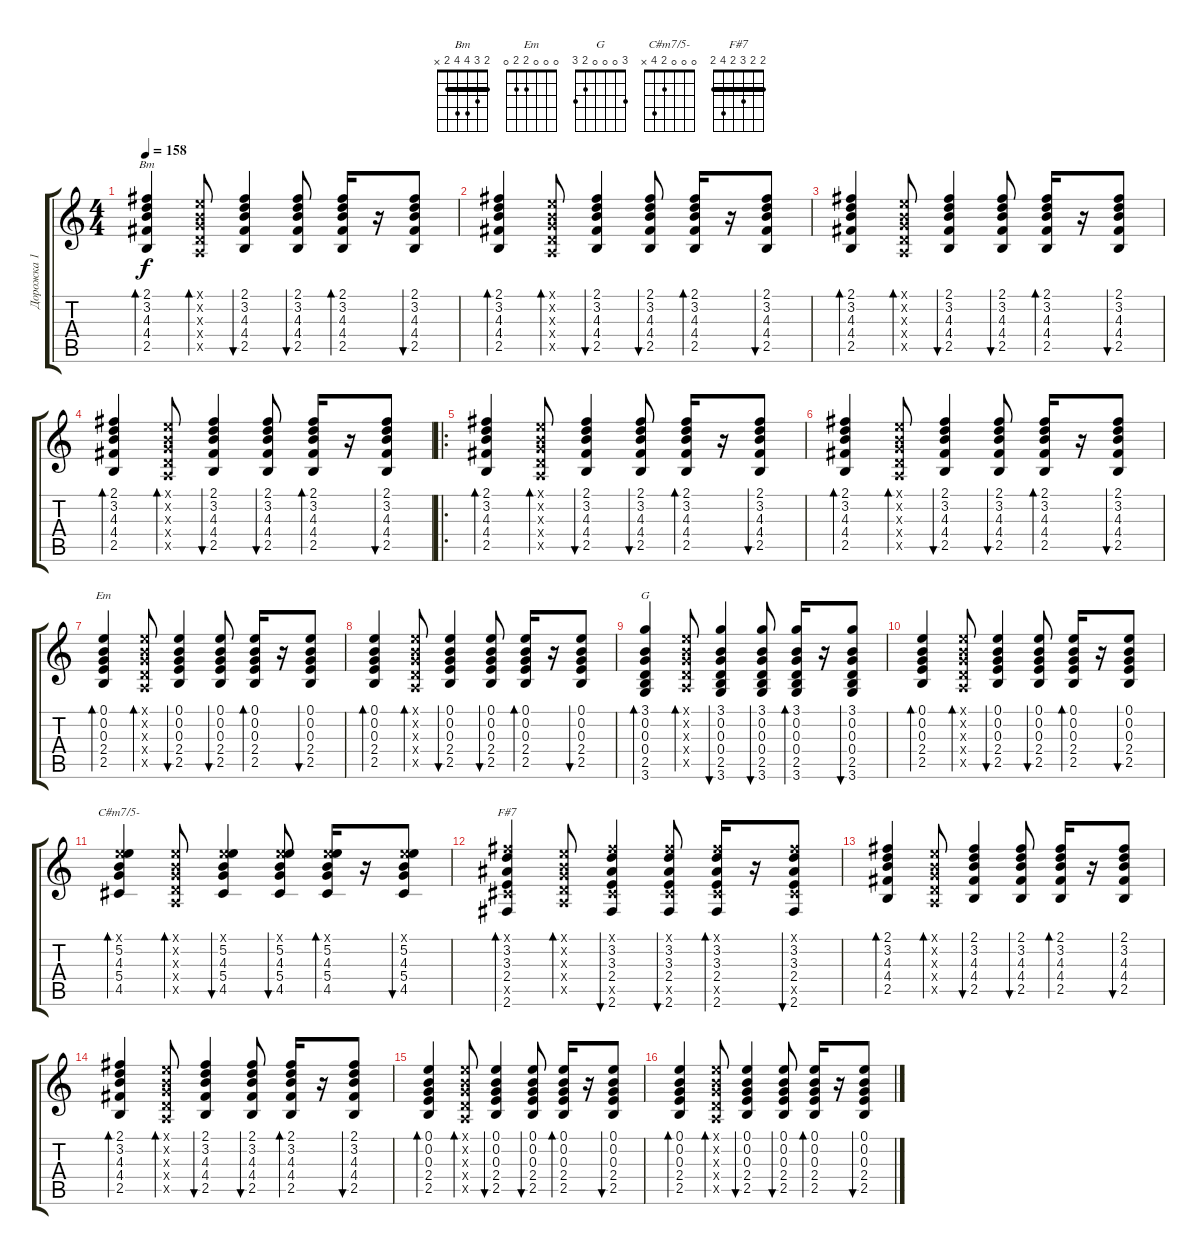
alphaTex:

\track ("Дорожка 1" "Дорожка 1") {instrument acousticguitarsteel}
\staff {score tabs}
\tuning (E4 B3 G3 D3 A2 E2) {hide}
\chord ("Bm" 2 3 4 4 2 x) {barre 2}
\chord ("Em" 0 0 0 2 2 0)
\chord ("G" 3 0 0 0 2 3)
\chord ("C#m7/5-" 0 0 0 2 4 x)
\chord ("F#7" 2 2 3 2 4 2) {barre 2}
\ts (4 4)
\tempo 158
\clef g2
\ks c
(2.1 3.2 4.3 4.4 2.5).4{bd 60 ch "Bm" dy f instrument acousticguitarsteel} (0.1{x} 0.2{x} 0.3{x} 0.4{x} 0.5{x}).8{bd 60} (2.1 3.2 4.3 4.4 2.5).4{bu 60} (2.1 3.2 4.3 4.4 2.5).8{bu 60} (2.1 3.2 4.3 4.4 2.5).16{bd 60} r.16 (2.1 3.2 4.3 4.4 2.5).8{bu 60} |
(2.1 3.2 4.3 4.4 2.5).4{bd 60} (0.1{x} 0.2{x} 0.3{x} 0.4{x} 0.5{x}).8{bd 60} (2.1 3.2 4.3 4.4 2.5).4{bu 60} (2.1 3.2 4.3 4.4 2.5).8{bu 60} (2.1 3.2 4.3 4.4 2.5).16{bd 60} r.16 (2.1 3.2 4.3 4.4 2.5).8{bu 60} |
(2.1 3.2 4.3 4.4 2.5).4{bd 60} (0.1{x} 0.2{x} 0.3{x} 0.4{x} 0.5{x}).8{bd 60} (2.1 3.2 4.3 4.4 2.5).4{bu 60} (2.1 3.2 4.3 4.4 2.5).8{bu 60} (2.1 3.2 4.3 4.4 2.5).16{bd 60} r.16 (2.1 3.2 4.3 4.4 2.5).8{bu 60} |
(2.1 3.2 4.3 4.4 2.5).4{bd 60} (0.1{x} 0.2{x} 0.3{x} 0.4{x} 0.5{x}).8{bd 60} (2.1 3.2 4.3 4.4 2.5).4{bu 60} (2.1 3.2 4.3 4.4 2.5).8{bu 60} (2.1 3.2 4.3 4.4 2.5).16{bd 60} r.16 (2.1 3.2 4.3 4.4 2.5).8{bu 60} |
\ro
(2.1 3.2 4.3 4.4 2.5).4{bd 60} (0.1{x} 0.2{x} 0.3{x} 0.4{x} 0.5{x}).8{bd 60} (2.1 3.2 4.3 4.4 2.5).4{bu 60} (2.1 3.2 4.3 4.4 2.5).8{bu 60} (2.1 3.2 4.3 4.4 2.5).16{bd 60} r.16 (2.1 3.2 4.3 4.4 2.5).8{bu 60} |
(2.1 3.2 4.3 4.4 2.5).4{bd 60} (0.1{x} 0.2{x} 0.3{x} 0.4{x} 0.5{x}).8{bd 60} (2.1 3.2 4.3 4.4 2.5).4{bu 60} (2.1 3.2 4.3 4.4 2.5).8{bu 60} (2.1 3.2 4.3 4.4 2.5).16{bd 60} r.16 (2.1 3.2 4.3 4.4 2.5).8{bu 60} |
(0.1 0.2 0.3 2.4 2.5).4{bd 60 ch "Em"} (0.1{x} 0.2{x} 0.3{x} 0.4{x} 0.5{x}).8{bd 60} (0.1 0.2 0.3 2.4 2.5).4{bu 60} (0.1 0.2 0.3 2.4 2.5).8{bu 60} (0.1 0.2 0.3 2.4 2.5).16{bd 60} r.16 (0.1 0.2 0.3 2.4 2.5).8{bu 60} |
(0.1 0.2 0.3 2.4 2.5).4{bd 60} (0.1{x} 0.2{x} 0.3{x} 0.4{x} 0.5{x}).8{bd 60} (0.1 0.2 0.3 2.4 2.5).4{bu 60} (0.1 0.2 0.3 2.4 2.5).8{bu 60} (0.1 0.2 0.3 2.4 2.5).16{bd 60} r.16 (0.1 0.2 0.3 2.4 2.5).8{bu 60} |
(3.1 0.2 0.3 0.4 2.5 3.6).4{bd 60 ch "G"} (0.1{x} 0.2{x} 0.3{x} 0.4{x} 0.5{x}).8{bd 60} (3.1 0.2 0.3 0.4 2.5 3.6).4{bu 60} (3.1 0.2 0.3 0.4 2.5 3.6).8{bu 60} (3.1 0.2 0.3 0.4 2.5 3.6).16{bd 60} r.16 (3.1 0.2 0.3 0.4 2.5 3.6).8{bu 60} |
(0.1 0.2 0.3 2.4 2.5).4{bd 60} (0.1{x} 0.2{x} 0.3{x} 0.4{x} 0.5{x}).8{bd 60} (0.1 0.2 0.3 2.4 2.5).4{bu 60} (0.1 0.2 0.3 2.4 2.5).8{bu 60} (0.1 0.2 0.3 2.4 2.5).16{bd 60} r.16 (0.1 0.2 0.3 2.4 2.5).8{bu 60} |
(0.1{x} 5.2 4.3 5.4 4.5).4{bd 60 ch "C#m7/5-"} (0.1{x} 0.2{x} 0.3{x} 0.4{x} 0.5{x}).8{bd 60} (0.1{x} 5.2 4.3 5.4 4.5).4{bu 60} (0.1{x} 5.2 4.3 5.4 4.5).8{bu 60} (0.1{x} 5.2 4.3 5.4 4.5).16{bd 60} r.16 (0.1{x} 5.2 4.3 5.4 4.5).8{bu 60} |
(2.1{x} 3.2 3.3 2.4 4.5{x} 2.6).4{bd 60 ch "F#7"} (0.1{x} 0.2{x} 0.3{x} 0.4{x} 0.5{x}).8{bd 60} (2.1{x} 3.2 3.3 2.4 4.5{x} 2.6).4{bu 60} (2.1{x} 3.2 3.3 2.4 4.5{x} 2.6).8{bu 60} (2.1{x} 3.2 3.3 2.4 4.5{x} 2.6).16{bd 60} r.16 (2.1{x} 3.2 3.3 2.4 4.5{x} 2.6).8{bu 60} |
(2.1 3.2 4.3 4.4 2.5).4{bd 60} (0.1{x} 0.2{x} 0.3{x} 0.4{x} 0.5{x}).8{bd 60} (2.1 3.2 4.3 4.4 2.5).4{bu 60} (2.1 3.2 4.3 4.4 2.5).8{bu 60} (2.1 3.2 4.3 4.4 2.5).16{bd 60} r.16 (2.1 3.2 4.3 4.4 2.5).8{bu 60} |
(2.1 3.2 4.3 4.4 2.5).4{bd 60} (0.1{x} 0.2{x} 0.3{x} 0.4{x} 0.5{x}).8{bd 60} (2.1 3.2 4.3 4.4 2.5).4{bu 60} (2.1 3.2 4.3 4.4 2.5).8{bu 60} (2.1 3.2 4.3 4.4 2.5).16{bd 60} r.16 (2.1 3.2 4.3 4.4 2.5).8{bu 60} |
(0.1 0.2 0.3 2.4 2.5).4{bd 60} (0.1{x} 0.2{x} 0.3{x} 0.4{x} 0.5{x}).8{bd 60} (0.1 0.2 0.3 2.4 2.5).4{bu 60} (0.1 0.2 0.3 2.4 2.5).8{bu 60} (0.1 0.2 0.3 2.4 2.5).16{bd 60} r.16 (0.1 0.2 0.3 2.4 2.5).8{bu 60} |
(0.1 0.2 0.3 2.4 2.5).4{bd 60} (0.1{x} 0.2{x} 0.3{x} 0.4{x} 0.5{x}).8{bd 60} (0.1 0.2 0.3 2.4 2.5).4{bu 60} (0.1 0.2 0.3 2.4 2.5).8{bu 60} (0.1 0.2 0.3 2.4 2.5).16{bd 60} r.16 (0.1 0.2 0.3 2.4 2.5).8{bu 60}
